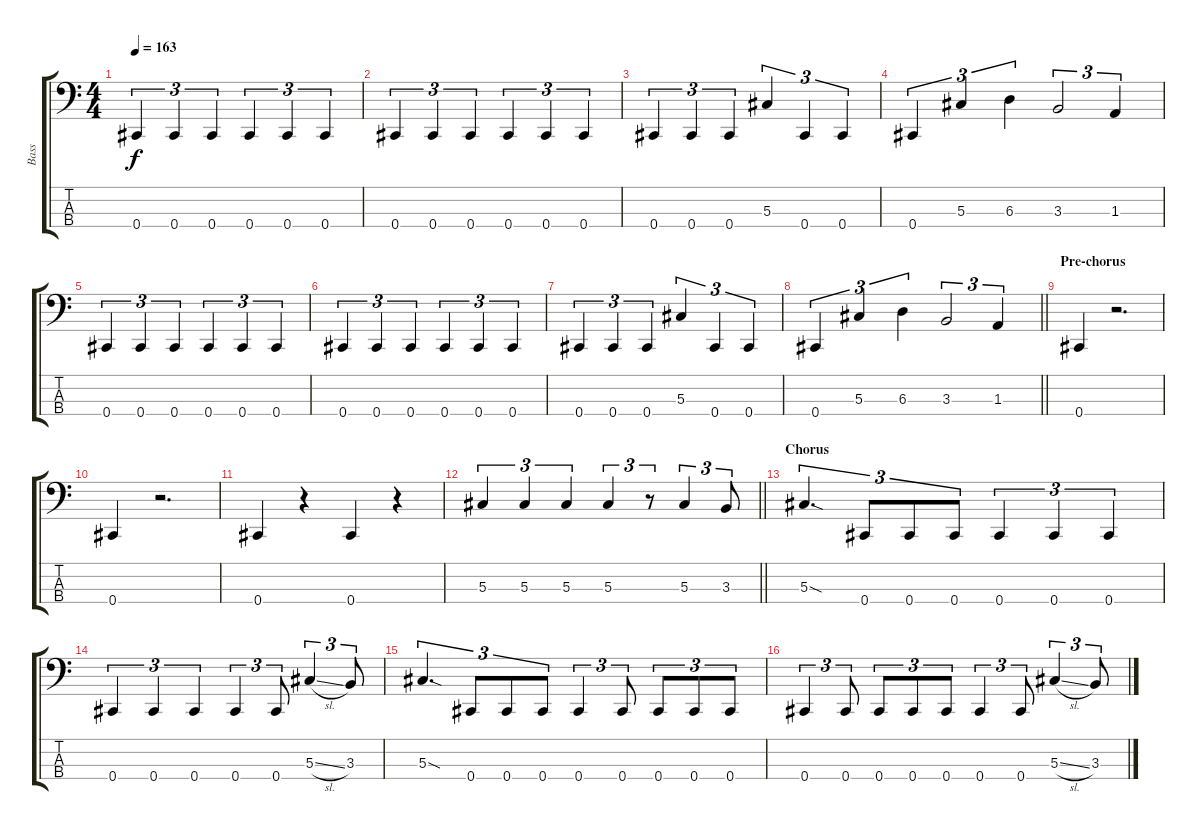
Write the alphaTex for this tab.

\track ("Bass" "Bass") {instrument electricbasspick}
\staff {score tabs}
\tuning (Gb2 Db2 Ab1 Db1) {hide}
\ts (4 4)
\tempo 163
\clef f4
\ks c
0.4.4{tu (3 2) dy f} 0.4.4{tu (3 2)} 0.4.4{tu (3 2)} 0.4.4{tu (3 2)} 0.4.4{tu (3 2)} 0.4.4{tu (3 2)} |
0.4.4{tu (3 2)} 0.4.4{tu (3 2)} 0.4.4{tu (3 2)} 0.4.4{tu (3 2)} 0.4.4{tu (3 2)} 0.4.4{tu (3 2)} |
0.4.4{tu (3 2)} 0.4.4{tu (3 2)} 0.4.4{tu (3 2)} 5.3.4{tu (3 2)} 0.4.4{tu (3 2)} 0.4.4{tu (3 2)} |
0.4.4{tu (3 2)} 5.3.4{tu (3 2)} 6.3.4{tu (3 2)} 3.3.2{tu (3 2)} 1.3.4{tu (3 2)} |
0.4.4{tu (3 2)} 0.4.4{tu (3 2)} 0.4.4{tu (3 2)} 0.4.4{tu (3 2)} 0.4.4{tu (3 2)} 0.4.4{tu (3 2)} |
0.4.4{tu (3 2)} 0.4.4{tu (3 2)} 0.4.4{tu (3 2)} 0.4.4{tu (3 2)} 0.4.4{tu (3 2)} 0.4.4{tu (3 2)} |
0.4.4{tu (3 2)} 0.4.4{tu (3 2)} 0.4.4{tu (3 2)} 5.3.4{tu (3 2)} 0.4.4{tu (3 2)} 0.4.4{tu (3 2)} |
\barLineRight lightlight
0.4.4{tu (3 2)} 5.3.4{tu (3 2)} 6.3.4{tu (3 2)} 3.3.2{tu (3 2)} 1.3.4{tu (3 2)} |
\section ("" "Pre-chorus")
0.4.4 r.2{d} |
0.4.4 r.2{d} |
0.4.4 r.4 0.4.4 r.4 |
\barLineRight lightlight
5.3.4{tu (3 2)} 5.3.4{tu (3 2)} 5.3.4{tu (3 2)} 5.3.4{tu (3 2)} r.8{tu (3 2)} 5.3.4{tu (3 2)} 3.3.8{tu (3 2)} |
\section ("" "Chorus")
5.3{sod}.4{d tu (3 2)} 0.4.8{tu (3 2)} 0.4.8{tu (3 2)} 0.4.8{tu (3 2)} 0.4.4{tu (3 2)} 0.4.4{tu (3 2)} 0.4.4{tu (3 2)} |
0.4.4{tu (3 2)} 0.4.4{tu (3 2)} 0.4.4{tu (3 2)} 0.4.4{tu (3 2)} 0.4.8{tu (3 2)} 5.3{sl}.4{tu (3 2)} 3.3.8{tu (3 2)} |
5.3{sod}.4{d tu (3 2)} 0.4.8{tu (3 2)} 0.4.8{tu (3 2)} 0.4.8{tu (3 2)} 0.4.4{tu (3 2)} 0.4.8{tu (3 2)} 0.4.8{tu (3 2)} 0.4.8{tu (3 2)} 0.4.8{tu (3 2)} |
0.4.4{tu (3 2)} 0.4.8{tu (3 2)} 0.4.8{tu (3 2)} 0.4.8{tu (3 2)} 0.4.8{tu (3 2)} 0.4.4{tu (3 2)} 0.4.8{tu (3 2)} 5.3{sl}.4{tu (3 2)} 3.3.8{tu (3 2)}
